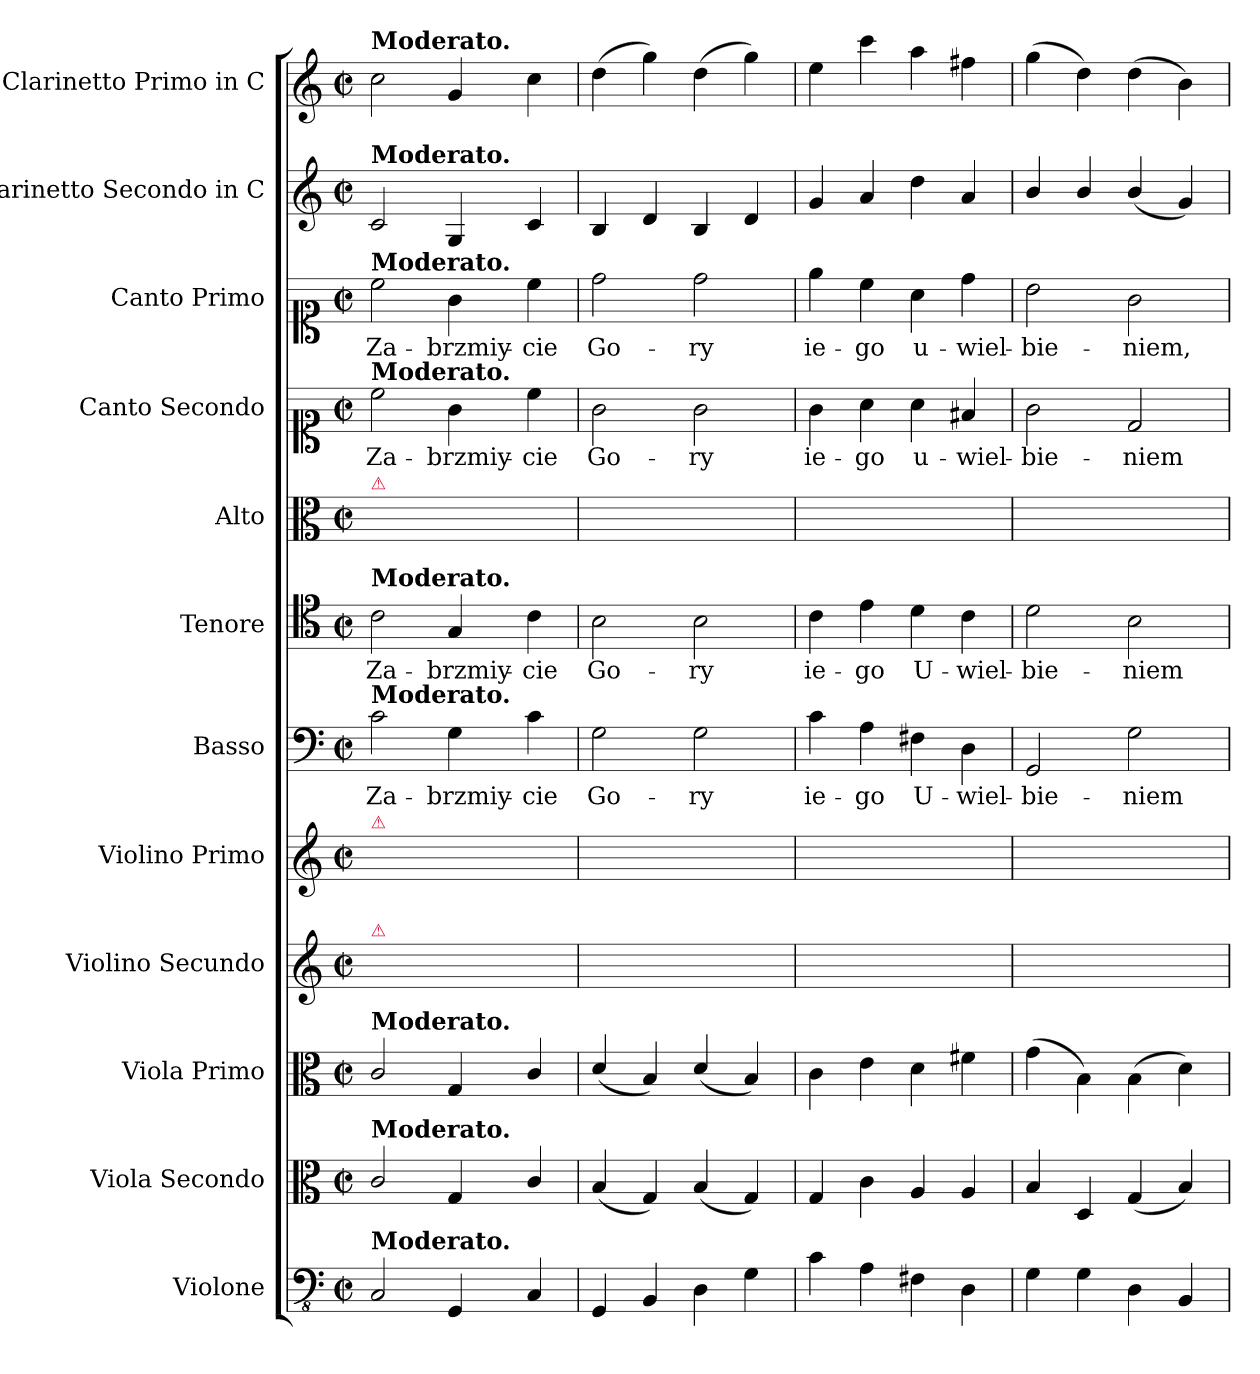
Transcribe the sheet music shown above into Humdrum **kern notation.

**kern	**kern	**kern	**dynam	**kern	**kern	**kern	**text	**dynam	**kern	**text	**dynam	**kern	**kern	**text	**dynam	**kern	**text	**dynam	**kern	**kern	**dynam
*part12	*part11	*part10	*part10	*part9	*part8	*part7	*part7	*part7	*part6	*part6	*part6	*part5	*part4	*part4	*part4	*part3	*part3	*part3	*part2	*part1	*part1
*staff12	*staff11	*staff10	*staff10	*staff9	*staff8	*staff7	*staff7	*staff7	*staff6	*staff6	*staff6	*staff5	*staff4	*staff4	*staff4	*staff3	*staff3	*staff3	*staff2	*staff1	*staff1
*I"Violone	*I"Viola Secondo	*I"Viola Primo	*	*I"Violino Secundo	*I"Violino Primo	*I"Basso	*	*	*I"Tenore	*	*	*I"Alto	*I"Canto Secondo	*	*	*I"Canto Primo	*	*	*I"Clarinetto Secondo in C	*I"Clarinetto Primo in C	*
*I'vlne	*	*I'vla I	*	*	*I'Vln	*I'B	*	*	*I'T	*	*	*I'A	*	*	*	*	*	*	*I'cl II	*I'cl I	*
*clefFv4	*clefC3	*clefC3	*	*clefG2	*clefG2	*clefF4	*	*	*clefC4	*	*	*clefC3	*clefC1	*	*	*clefC1	*	*	*clefG2	*clefG2	*
*k[]	*k[]	*k[]	*	*k[]	*k[]	*k[]	*	*	*k[]	*	*	*k[]	*k[]	*	*	*k[]	*	*	*k[]	*k[]	*
*C:	*C:	*C:	*	*C:	*C:	*C:	*	*	*C:	*	*	*C:	*C:	*	*	*C:	*	*	*C:	*C:	*
*M2/2	*M2/2	*M2/2	*	*M2/2	*M2/2	*M2/2	*	*	*M2/2	*	*	*M2/2	*M2/2	*	*	*M2/2	*	*	*M2/2	*M2/2	*
*met(c|)	*met(c|)	*met(c|)	*	*met(c|)	*met(c|)	*met(c|)	*	*	*met(c|)	*	*	*met(c|)	*met(c|)	*	*	*met(c|)	*	*	*met(c|)	*met(c|)	*
=1	=1	=1	=1	=1	=1	=1	=1	=1	=1	=1	=1	=1	=1	=1	=1	=1	=1	=1	=1	=1	=1
!	!	!	!	!	!	!	!	!	!	!	!	!	!	!	!	!	!	!	!	!LO:TX:a:B:t=Moderato.	!
!	!	!	!	!	!	!	!	!	!	!	!	!	!	!	!	!	!	!	!LO:TX:a:B:t=Moderato.	!	!
!	!	!	!	!	!	!	!	!	!	!	!	!	!	!	!	!LO:TX:a:B:t=Moderato.	!	!	!	!	!
!	!	!	!	!	!	!	!	!	!	!	!	!	!LO:TX:a:B:t=Moderato.	!	!	!	!	!	!	!	!
!	!	!	!	!	!	!	!	!	!	!	!	!LO:TX:a:color=crimson:t=⚠	!	!	!	!	!	!	!	!	!
!	!	!	!	!	!	!	!	!	!LO:TX:a:B:t=Moderato.	!	!	!	!	!	!	!	!	!	!	!	!
!	!	!	!	!	!	!LO:TX:a:B:t=Moderato.	!	!	!	!	!	!	!	!	!	!	!	!	!	!	!
!	!	!	!	!	!LO:TX:a:color=crimson:t=⚠	!	!	!	!	!	!	!	!	!	!	!	!	!	!	!	!
!	!	!	!	!LO:TX:a:color=crimson:t=⚠	!	!	!	!	!	!	!	!	!	!	!	!	!	!	!	!	!
!	!	!LO:TX:a:B:t=Moderato.	!	!	!	!	!	!	!	!	!	!	!	!	!	!	!	!	!	!	!
!	!LO:TX:a:B:t=Moderato.	!	!	!	!	!	!	!	!	!	!	!	!	!	!	!	!	!	!	!	!
!LO:TX:a:B:t=Moderato.	!	!	!	!	!	!	!	!	!	!	!	!	!	!	!	!	!	!	!	!	!
!	!	!	!	!	!	!	!	!LO:DY:a	!	!	!LO:DY:a	!	!	!	!LO:DY:a	!	!	!	!	!	!
2CC/	2c/	2c/	for	1ryy	1ryy	2c\	Za-	for	2c\	Za-	for.	1ryy	2cc\	Za-	for	2cc\	Za-	.	2c/	2cc\	for
4GGG/	4G/	4G/	.	.	.	4G\	-brzmiy-	.	4G/	-brzmiy-	.	.	4g\	-brzmiy-	.	4g\	-brzmiy-	.	4G/	4g/	.
!	!	!	!	!	!	!	!	!	!	!	!	!	!	!	!	!	!	!LO:DY:a	!	!	!
4CC/	4c/	4c/	.	.	.	4c\	-cie	.	4c\	-cie	.	.	4cc\	-cie	.	4cc\	-cie	for	4c/	4cc\	.
=2	=2	=2	=2	=2	=2	=2	=2	=2	=2	=2	=2	=2	=2	=2	=2	=2	=2	=2	=2	=2	=2
4GGG/	(4B/	(4d/	.	1ryy	1ryy	2G\	Go-	.	2B\	Go-	.	1ryy	2g\	Go-	.	2dd\	Go-	.	4B/	(4dd\	.
4BBB/	4G/)	4B/)	.	.	.	.	.	.	.	.	.	.	.	.	.	.	.	.	4d/	4gg\)	.
4DD\	(4B/	(4d/	.	.	.	2G\	-ry	.	2B\	-ry	.	.	2g\	-ry	.	2dd\	-ry	.	4B/	(4dd\	.
4GG\	4G/)	4B/)	.	.	.	.	.	.	.	.	.	.	.	.	.	.	.	.	4d/	4gg\)	.
=3	=3	=3	=3	=3	=3	=3	=3	=3	=3	=3	=3	=3	=3	=3	=3	=3	=3	=3	=3	=3	=3
4C\	4G/	4c\	.	1ryy	1ryy	4c\	ie-	.	4c\	ie-	.	1ryy	4g\	ie-	.	4ee\	ie-	.	4g/	4ee\	.
4AA\	4c\	4e\	.	.	.	4A\	-go	.	4e\	-go	.	.	4a\	-go	.	4cc\	-go	.	4a/	4ccc\	.
4FF#X\	4A/	4d\	.	.	.	4F#X\	U-	.	4d\	U-	.	.	4a\	u-	.	4a\	u-	.	4dd\	4aa\	.
4DD\	4A/	4f#X\	.	.	.	4D\	-wiel-	.	4c\	-wiel-	.	.	4f#X/	-wiel-	.	4dd\	-wiel-	.	4a/	4ff#X\	.
=4	=4	=4	=4	=4	=4	=4	=4	=4	=4	=4	=4	=4	=4	=4	=4	=4	=4	=4	=4	=4	=4
4GG\	4B/	(4g\	.	1ryy	1ryy	2GG/	-bie-	.	2d\	-bie-	.	1ryy	2g\	-bie-	.	2b\	-bie-	.	4b/	(4gg\	.
4GG\	4D/	4B\)	.	.	.	.	.	.	.	.	.	.	.	.	.	.	.	.	4b/	4dd\)	.
4DD\	(4G/	(4B\	.	.	.	2G\	-niem	.	2B\	-niem	.	.	2d/	-niem	.	2g\	-niem,	.	(4b/	(4dd\	.
4BBB/	4B/)	4d\)	.	.	.	.	.	.	.	.	.	.	.	.	.	.	.	.	4g/)	4b\)	.
=	=	=	=	=	=	=	=	=	=	=	=	=	=	=	=	=	=	=	=	=	=
*-	*-	*-	*-	*-	*-	*-	*-	*-	*-	*-	*-	*-	*-	*-	*-	*-	*-	*-	*-	*-	*-
